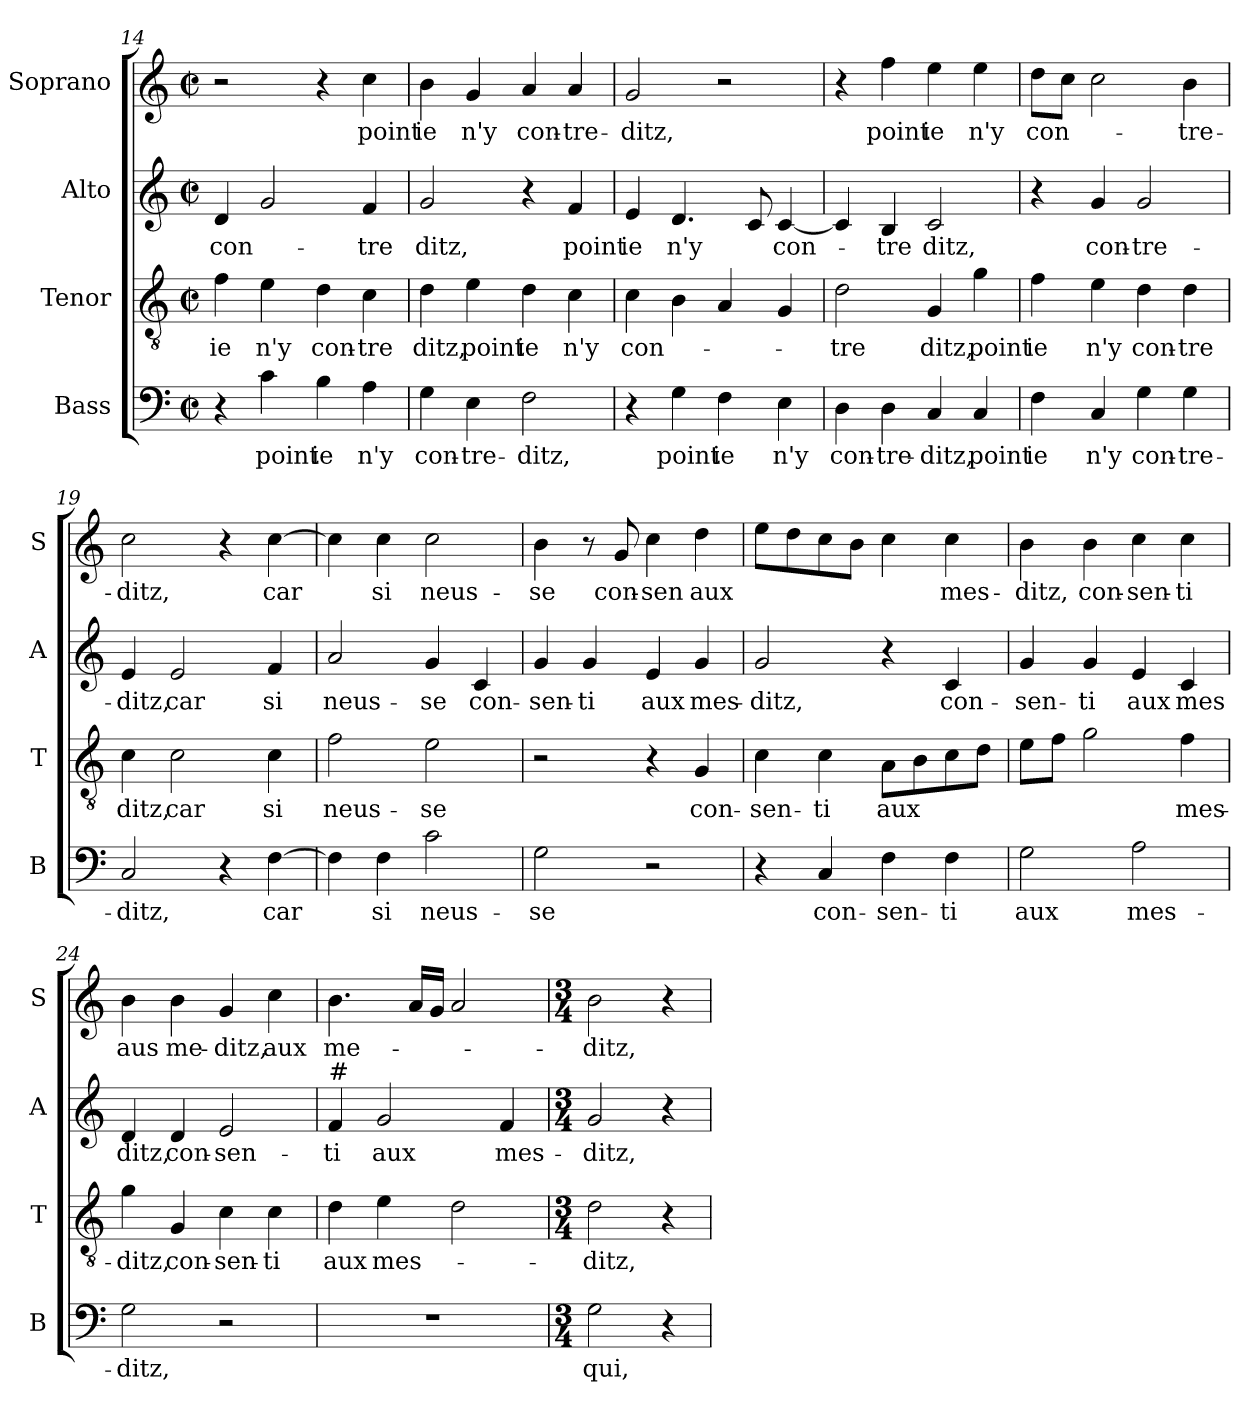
**kern	**text	**kern	**text	**kern	**text	**kern	**text
*part4	*part4	*part3	*part3	*part2	*part2	*part1	*part1
*staff4	*staff4	*staff3	*staff3	*staff2	*staff2	*staff1	*staff1
*I"Bass	*	*I"Tenor	*	*I"Alto	*	*I"Soprano	*
*I'B	*	*I'T	*	*I'A	*	*I'S	*
*clefF4	*	*clefGv2	*	*clefG2	*	*clefG2	*
*k[]	*	*k[]	*	*k[]	*	*k[]	*
*C:	*	*C:	*	*C:	*	*C:	*
*M2/2	*	*M2/2	*	*M2/2	*	*M2/2	*
*met(c|)	*	*met(c|)	*	*met(c|)	*	*met(c|)	*
=14	=14	=14	=14	=14	=14	=14	=14
!	!	!	!LO:LY:b	!	!LO:LY:b	!	!
4r	.	4f\	ie	4d/	con-	2r	.
!	!LO:LY:b	!	!LO:LY:b	!	!	!	!
4c\	point	4e\	n'y	2g/	.	.	.
!	!LO:LY:b	!	!LO:LY:b	!	!	!	!
4B\	ie	4d\	con-	.	.	4r	.
!	!LO:LY:b	!	!LO:LY:b	!	!LO:LY:b	!	!LO:LY:b
4A\	n'y	4c\	-tre	4f/	-tre	4cc\	point
=15	=15	=15	=15	=15	=15	=15	=15
!	!LO:LY:b	!	!LO:LY:b	!	!LO:LY:b	!	!LO:LY:b
4G\	con-	4d\	ditz,	2g/	ditz,	4b\	ie
!	!LO:LY:b	!	!LO:LY:b	!	!	!	!LO:LY:b
4E\	-tre-	4e\	point	.	.	4g/	n'y
!	!LO:LY:b	!	!LO:LY:b	!	!	!	!LO:LY:b
2F\	-ditz,	4d\	ie	4r	.	4a/	con-
!	!	!	!LO:LY:b	!	!LO:LY:b	!	!LO:LY:b
.	.	4c\	n'y	4f/	point	4a/	-tre-
!!LO:LB:g=z
=16	=16	=16	=16	=16	=16	=16	=16
!	!	!	!LO:LY:b	!	!LO:LY:b	!	!LO:LY:b
4r	.	4c\	con-	4e/	ie	2g/	-ditz,
!	!LO:LY:b	!	!	!	!LO:LY:b	!	!
4G\	point	4B\	.	4.d/	n'y	.	.
!	!LO:LY:b	!	!	!	!	!	!
4F\	ie	4A/	.	.	.	2r	.
.	.	.	.	8c/	.	.	.
!	!LO:LY:b	!	!	!	!LO:LY:b	!	!
4E\	n'y	4G/	.	[4c/	con-	.	.
=17	=17	=17	=17	=17	=17	=17	=17
!	!LO:LY:b	!	!LO:LY:b	!	!	!	!
4D\	con-	2d\	-tre	4c/]	.	4r	.
!	!LO:LY:b	!	!	!	!LO:LY:b	!	!LO:LY:b
4D\	-tre-	.	.	4B/	-tre	4ff\	point
!	!LO:LY:b	!	!LO:LY:b	!	!LO:LY:b	!	!LO:LY:b
4C/	-ditz,	4G/	ditz,	2c/	ditz,	4ee\	ie
!	!LO:LY:b	!	!LO:LY:b	!	!	!	!LO:LY:b
4C/	point	4g\	point	.	.	4ee\	n'y
=18	=18	=18	=18	=18	=18	=18	=18
!	!LO:LY:b	!	!LO:LY:b	!	!	!	!LO:LY:b
4F\	ie	4f\	ie	4r	.	8dd\L	con-
.	.	.	.	.	.	8cc\J	.
!	!LO:LY:b	!	!LO:LY:b	!	!LO:LY:b	!	!
4C/	n'y	4e\	n'y	4g/	con-	2cc\	.
!	!LO:LY:b	!	!LO:LY:b	!	!LO:LY:b	!	!
4G\	con-	4d\	con-	2g/	-tre-	.	.
!	!LO:LY:b	!	!LO:LY:b	!	!	!	!LO:LY:b
4G\	-tre-	4d\	-tre	.	.	4b\	-tre-
=19	=19	=19	=19	=19	=19	=19	=19
!	!LO:LY:b	!	!LO:LY:b	!	!LO:LY:b	!	!LO:LY:b
2C/	-ditz,	4c\	ditz,	4e/	-ditz,	2cc\	-ditz,
!	!	!	!LO:LY:b	!	!LO:LY:b	!	!
.	.	2c\	car	2e/	car	.	.
4r	.	.	.	.	.	4r	.
!	!LO:LY:b	!	!LO:LY:b	!	!LO:LY:b	!	!LO:LY:b
[4F\	car	4c\	si	4f/	si	[4cc\	car
=20	=20	=20	=20	=20	=20	=20	=20
!	!	!	!LO:LY:b	!	!LO:LY:b	!	!
4F\]	.	2f\	neus-	2a/	neus-	4cc\]	.
!	!LO:LY:b	!	!	!	!	!	!LO:LY:b
4F\	si	.	.	.	.	4cc\	si
!	!LO:LY:b	!	!LO:LY:b	!	!LO:LY:b	!	!LO:LY:b
2c\	neus-	2e\	-se	4g/	-se	2cc\	neus-
!	!	!	!	!	!LO:LY:b	!	!
.	.	.	.	4c/	con-	.	.
!!LO:LB:g=z
=21	=21	=21	=21	=21	=21	=21	=21
!	!LO:LY:b	!	!	!	!LO:LY:b	!	!LO:LY:b
2G\	-se	2r	.	4g/	-sen-	4b\	-se
!	!	!	!	!	!LO:LY:b	!	!
.	.	.	.	4g/	-ti	8r	.
!	!	!	!	!	!	!	!LO:LY:b
.	.	.	.	.	.	8g/	con-
!	!	!	!	!	!LO:LY:b	!	!LO:LY:b
2r	.	4r	.	4e/	aux	4cc\	-sen
!	!	!	!LO:LY:b	!	!LO:LY:b	!	!LO:LY:b
.	.	4G/	con-	4g/	mes-	4dd\	aux
=22	=22	=22	=22	=22	=22	=22	=22
!	!	!	!LO:LY:b	!	!LO:LY:b	!	!
4r	.	4c\	-sen-	2g/	-ditz,	8ee\L	.
.	.	.	.	.	.	8dd\	.
!	!LO:LY:b	!	!LO:LY:b	!	!	!	!
4C/	con-	4c\	-ti	.	.	8cc\	.
.	.	.	.	.	.	8b\J	.
!	!LO:LY:b	!	!LO:LY:b	!	!	!	!
4F\	-sen-	8A\L	aux	4r	.	4cc\	.
.	.	8B\	.	.	.	.	.
!	!LO:LY:b	!	!	!	!LO:LY:b	!	!LO:LY:b
4F\	-ti	8c\	.	4c/	con-	4cc\	mes-
.	.	8d\J	.	.	.	.	.
=23	=23	=23	=23	=23	=23	=23	=23
!	!LO:LY:b	!	!	!	!LO:LY:b	!	!LO:LY:b
2G\	aux	8e\L	.	4g/	-sen-	4b\	-ditz,
.	.	8f\J	.	.	.	.	.
!	!	!	!	!	!LO:LY:b	!	!LO:LY:b
.	.	2g\	.	4g/	-ti	4b\	con-
!	!LO:LY:b	!	!	!	!LO:LY:b	!	!LO:LY:b
2A\	mes-	.	.	4e/	aux	4cc\	-sen-
!	!	!	!LO:LY:b	!	!LO:LY:b	!	!LO:LY:b
.	.	4f\	mes-	4c/	mes	4cc\	-ti
=24	=24	=24	=24	=24	=24	=24	=24
!	!LO:LY:b	!	!LO:LY:b	!	!LO:LY:b	!	!LO:LY:b
2G\	-ditz,	4g\	-ditz,	4d/	ditz,	4b\	aus
!	!	!	!LO:LY:b	!	!LO:LY:b	!	!LO:LY:b
.	.	4G/	con-	4d/	con-	4b\	me-
!	!	!	!LO:LY:b	!	!LO:LY:b	!	!LO:LY:b
2r	.	4c\	-sen-	2e/	-sen-	4g/	-ditz,
!	!	!	!LO:LY:b	!	!	!	!LO:LY:b
.	.	4c\	-ti	.	.	4cc\	aux
=25	=25	=25	=25	=25	=25	=25	=25
!	!	!	!	!LO:TX:a:t=#	!	!	!
!	!	!	!LO:LY:b	!	!LO:LY:b	!	!LO:LY:b
1r	.	4d\	aux	4f/	-ti	4.b\	me-
!	!	!	!LO:LY:b	!	!LO:LY:b	!	!
.	.	4e\	mes-	2g/	aux	.	.
.	.	.	.	.	.	16a/LL	.
.	.	.	.	.	.	16g/JJ	.
.	.	2d\	.	.	.	2a/	.
!	!	!	!	!	!LO:LY:b	!	!
.	.	.	.	4f/	mes-	.	.
!!LO:PB:g=z
=26	=26	=26	=26	=26	=26	=26	=26
*M3/4	*	*M3/4	*	*M3/4	*	*M3/4	*
!	!LO:LY:b	!	!LO:LY:b	!	!LO:LY:b	!	!LO:LY:b
2G\	qui,	2d\	-ditz,	2g/	-ditz,	2b\	-ditz,
4r	.	4r	.	4r	.	4r	.
=	=	=	=	=	=	=	=
*-	*-	*-	*-	*-	*-	*-	*-
